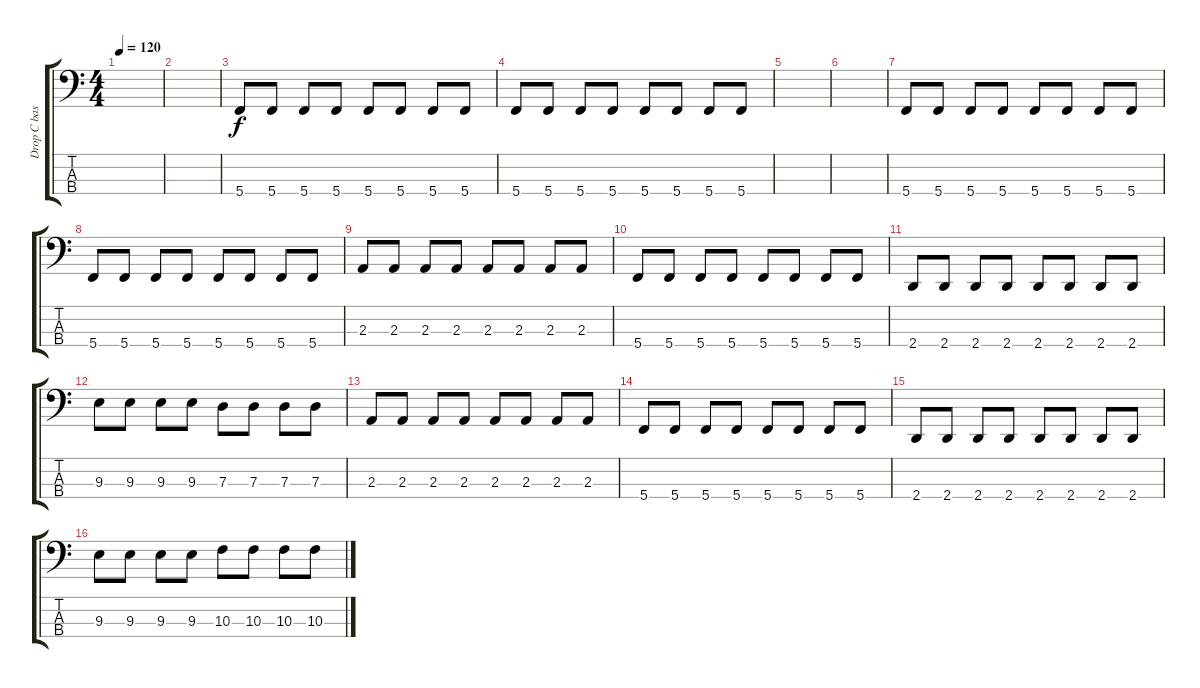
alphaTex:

\track ("Drop C bass - Kevin" "Drop C bas") {instrument electricbasspick}
\staff {score tabs}
\tuning (F2 C2 G1 C1) {hide}
\ts (4 4)
\tempo 120
\clef f4
\ks c
|
|
5.4.8 5.4.8 5.4.8 5.4.8 5.4.8 5.4.8 5.4.8 5.4.8 |
5.4.8 5.4.8 5.4.8 5.4.8 5.4.8 5.4.8 5.4.8 5.4.8 |
|
|
5.4.8 5.4.8 5.4.8 5.4.8 5.4.8 5.4.8 5.4.8 5.4.8 |
5.4.8 5.4.8 5.4.8 5.4.8 5.4.8 5.4.8 5.4.8 5.4.8 |
2.3.8 2.3.8 2.3.8 2.3.8 2.3.8 2.3.8 2.3.8 2.3.8 |
5.4.8 5.4.8 5.4.8 5.4.8 5.4.8 5.4.8 5.4.8 5.4.8 |
2.4.8 2.4.8 2.4.8 2.4.8 2.4.8 2.4.8 2.4.8 2.4.8 |
9.3.8 9.3.8 9.3.8 9.3.8 7.3.8 7.3.8 7.3.8 7.3.8 |
2.3.8 2.3.8 2.3.8 2.3.8 2.3.8 2.3.8 2.3.8 2.3.8 |
5.4.8 5.4.8 5.4.8 5.4.8 5.4.8 5.4.8 5.4.8 5.4.8 |
2.4.8 2.4.8 2.4.8 2.4.8 2.4.8 2.4.8 2.4.8 2.4.8 |
9.3.8 9.3.8 9.3.8 9.3.8 10.3.8 10.3.8 10.3.8 10.3.8
